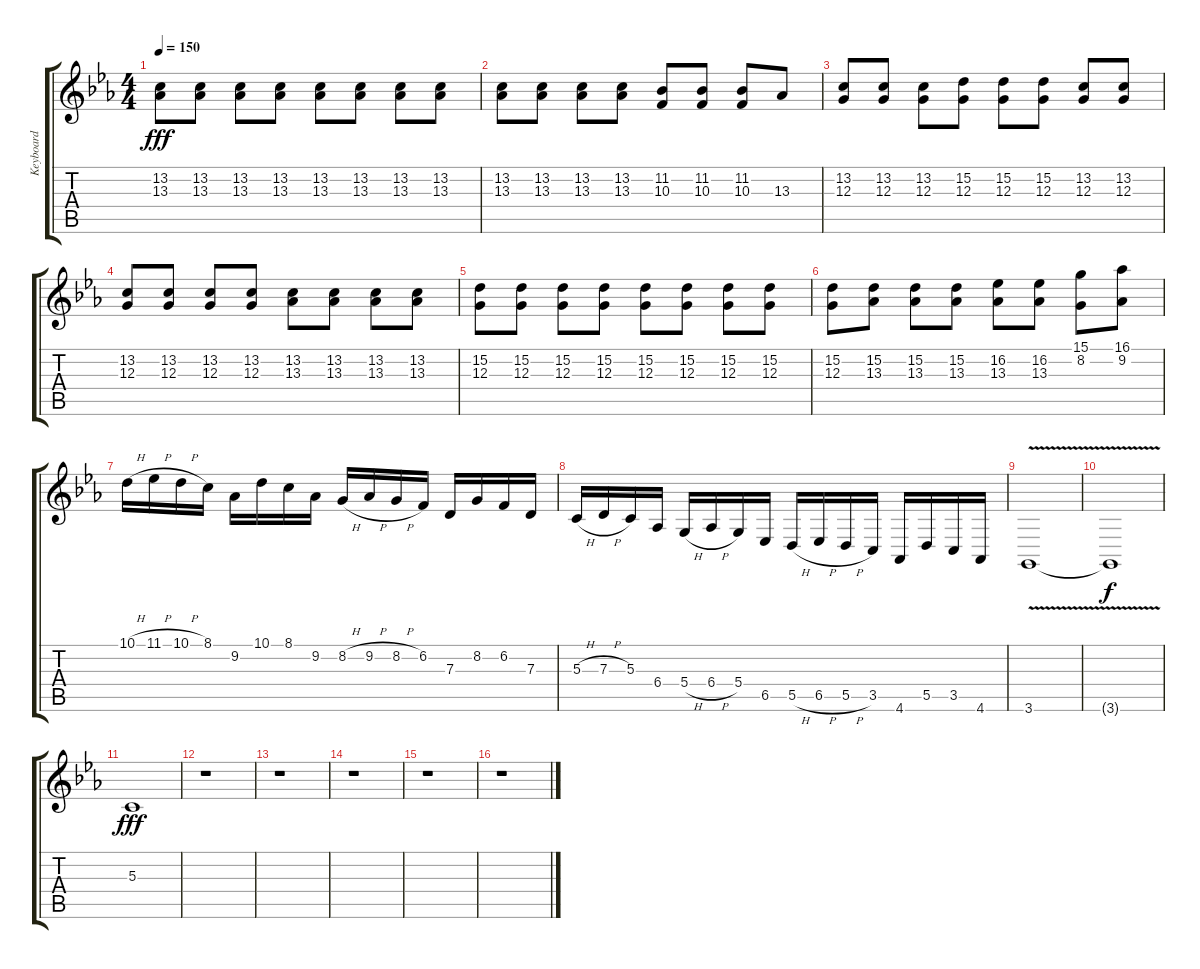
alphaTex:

\track ("Keyboard" "Keyboard") {instrument pad1newage}
\staff {score tabs}
\tuning (E4 B3 G3 D3 A2 E2) {hide}
\ts (4 4)
\tempo 150
\clef g2
\ks eb
(13.2 13.3).8{dy fff} (13.2 13.3).8 (13.2 13.3).8 (13.2 13.3).8 (13.2 13.3).8 (13.2 13.3).8 (13.2 13.3).8 (13.2 13.3).8 |
(13.2 13.3).8 (13.2 13.3).8 (13.2 13.3).8 (13.2 13.3).8 (11.2 10.3).8 (11.2 10.3).8 (11.2 10.3).8 13.3.8 |
(13.2 12.3).8 (13.2 12.3).8 (13.2 12.3).8 (15.2 12.3).8 (15.2 12.3).8 (15.2 12.3).8 (13.2 12.3).8 (13.2 12.3).8 |
(13.2 12.3).8 (13.2 12.3).8 (13.2 12.3).8 (13.2 12.3).8 (13.2 13.3).8 (13.2 13.3).8 (13.2 13.3).8 (13.2 13.3).8 |
(15.2 12.3).8 (15.2 12.3).8 (15.2 12.3).8 (15.2 12.3).8 (15.2 12.3).8 (15.2 12.3).8 (15.2 12.3).8 (15.2 12.3).8 |
(15.2 12.3).8 (15.2 13.3).8 (15.2 13.3).8 (15.2 13.3).8 (16.2 13.3).8 (16.2 13.3).8 (15.1 8.2).8 (16.1 9.2).8 |
10.1{h}.16 11.1{h}.16 10.1{h}.16 8.1.16 9.2.16 10.1.16 8.1.16 9.2.16 8.2{h}.16 9.2{h}.16 8.2{h}.16 6.2.16 7.3.16 8.2.16 6.2.16 7.3.16 |
5.3{h}.16 7.3{h}.16 5.3.16 6.4.16 5.4{h}.16 6.4{h}.16 5.4.16 6.5.16 5.5{h}.16 6.5{h}.16 5.5{h}.16 3.5.16 4.6.16 5.5.16 3.5.16 4.6.16 |
3.6{v}.1 |
3.6{t}.1{dy f} |
5.3.1{dy fff} |
r.1 |
r.1 |
r.1 |
r.1 |
r.1
